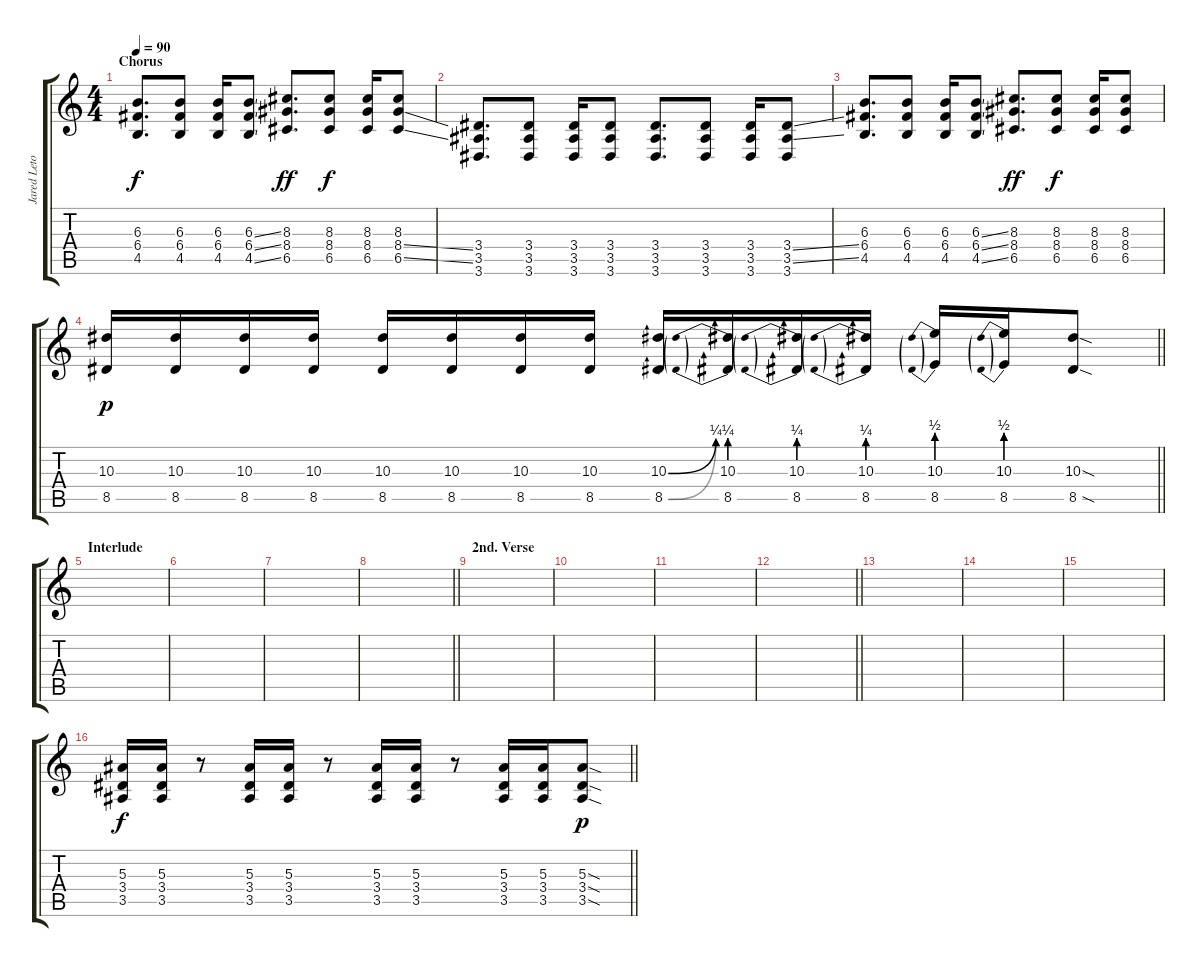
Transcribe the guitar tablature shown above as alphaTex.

\track ("Jared Leto - Guitar" "Jared Leto") {instrument overdrivenguitar}
\staff {score tabs}
\tuning (D4 A3 F3 C3 G2 C2) {hide}
\ts (4 4)
\section ("" "Chorus")
\tempo 90
\clef g2
\ks c
(6.3 6.4 4.5).8{d dy f} (6.3 6.4 4.5).8 (6.3 6.4 4.5).16 (6.3{ss} 6.4{ss} 4.5{ss}).8 (8.3 8.4 6.5).8{d dy ff} (8.3 8.4 6.5).8{dy f} (8.3 8.4 6.5).16 (8.3 8.4{ss} 6.5{ss}).8 |
(3.4 3.5 3.6).8{d} (3.4 3.5 3.6).8 (3.4 3.5 3.6).16 (3.4 3.5 3.6).8 (3.4 3.5 3.6).8{d} (3.4 3.5 3.6).8 (3.4 3.5 3.6).16 (3.4{ss} 3.5{ss} 3.6).8 |
(6.3 6.4 4.5).8{d} (6.3 6.4 4.5).8 (6.3 6.4 4.5).16 (6.3{ss} 6.4{ss} 4.5{ss}).8 (8.3 8.4 6.5).8{d dy ff} (8.3 8.4 6.5).8{dy f} (8.3 8.4 6.5).16 (8.3 8.4 6.5).8 |
\barLineRight lightlight
(10.3 8.5).16{dy p} (10.3 8.5).16 (10.3 8.5).16 (10.3 8.5).16 (10.3 8.5).16 (10.3 8.5).16 (10.3 8.5).16 (10.3 8.5).16 (10.3{be (bend 0 0 60 1)} 8.5{be (bend 0 0 60 1)}).16 (10.3{be (prebend 0 1 60 1)} 8.5{be (prebend 0 1 60 1)}).16 (10.3{be (prebend 0 1 60 1)} 8.5{be (prebend 0 1 60 1)}).16 (10.3{be (prebend 0 1 60 1)} 8.5{be (prebend 0 1 60 1)}).16 (10.3{be (prebend 0 2 60 2)} 8.5{be (prebend 0 2 60 2)}).16 (10.3{be (prebend 0 2 60 2)} 8.5{be (prebend 0 2 60 2)}).16 (10.3{sod} 8.5{sod}).8 |
\section ("" "Interlude")
|
|
|
\barLineRight lightlight
|
\section ("" "2nd. Verse")
|
|
|
\barLineRight lightlight
|
\section ("" "")
|
|
|
\barLineRight lightlight
(5.3 3.4 3.5).16{dy f} (5.3 3.4 3.5).16 r.8 (5.3 3.4 3.5).16 (5.3 3.4 3.5).16 r.8 (5.3 3.4 3.5).16 (5.3 3.4 3.5).16 r.8 (5.3 3.4 3.5).16 (5.3 3.4 3.5).16 (5.3{sod} 3.4{sod} 3.5{sod}).8{dy p}
